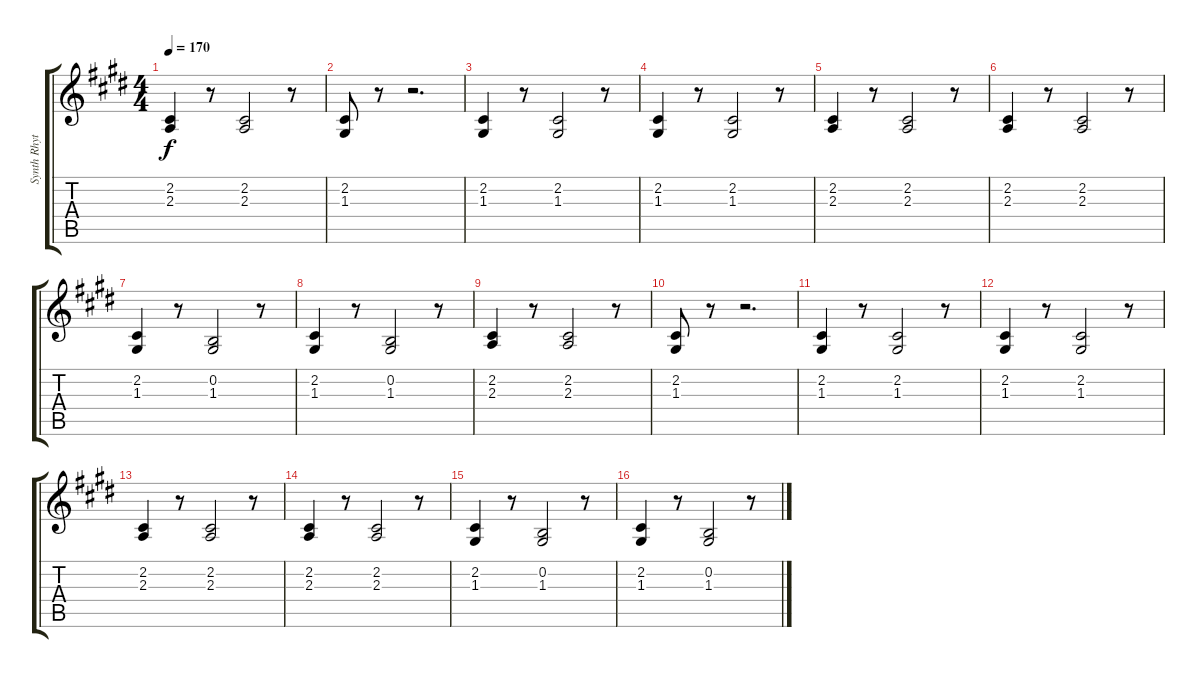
\track ("Synth Rhythm" "Synth Rhyt") {instrument harpsichord}
\staff {score tabs}
\tuning (E4 B3 G3 D3 A2 E2) {hide}
\ts (4 4)
\tempo 170
\clef g2
\ks c#minor
(2.2 2.3).4{dy f} r.8 (2.2 2.3).2 r.8 |
(2.2 1.3).8 r.8 r.2{d} |
(2.2 1.3).4 r.8 (2.2 1.3).2 r.8 |
(2.2 1.3).4 r.8 (2.2 1.3).2 r.8 |
(2.2 2.3).4 r.8 (2.2 2.3).2 r.8 |
(2.2 2.3).4 r.8 (2.2 2.3).2 r.8 |
(2.2 1.3).4 r.8 (0.2 1.3).2 r.8 |
(2.2 1.3).4 r.8 (0.2 1.3).2 r.8 |
(2.2 2.3).4 r.8 (2.2 2.3).2 r.8 |
(2.2 1.3).8 r.8 r.2{d} |
(2.2 1.3).4{volume 14 instrument harpsichord} r.8 (2.2 1.3).2 r.8 |
(2.2 1.3).4 r.8 (2.2 1.3).2 r.8 |
(2.2 2.3).4 r.8 (2.2 2.3).2 r.8 |
(2.2 2.3).4 r.8 (2.2 2.3).2 r.8 |
(2.2 1.3).4 r.8 (0.2 1.3).2 r.8 |
(2.2 1.3).4 r.8 (0.2 1.3).2 r.8
